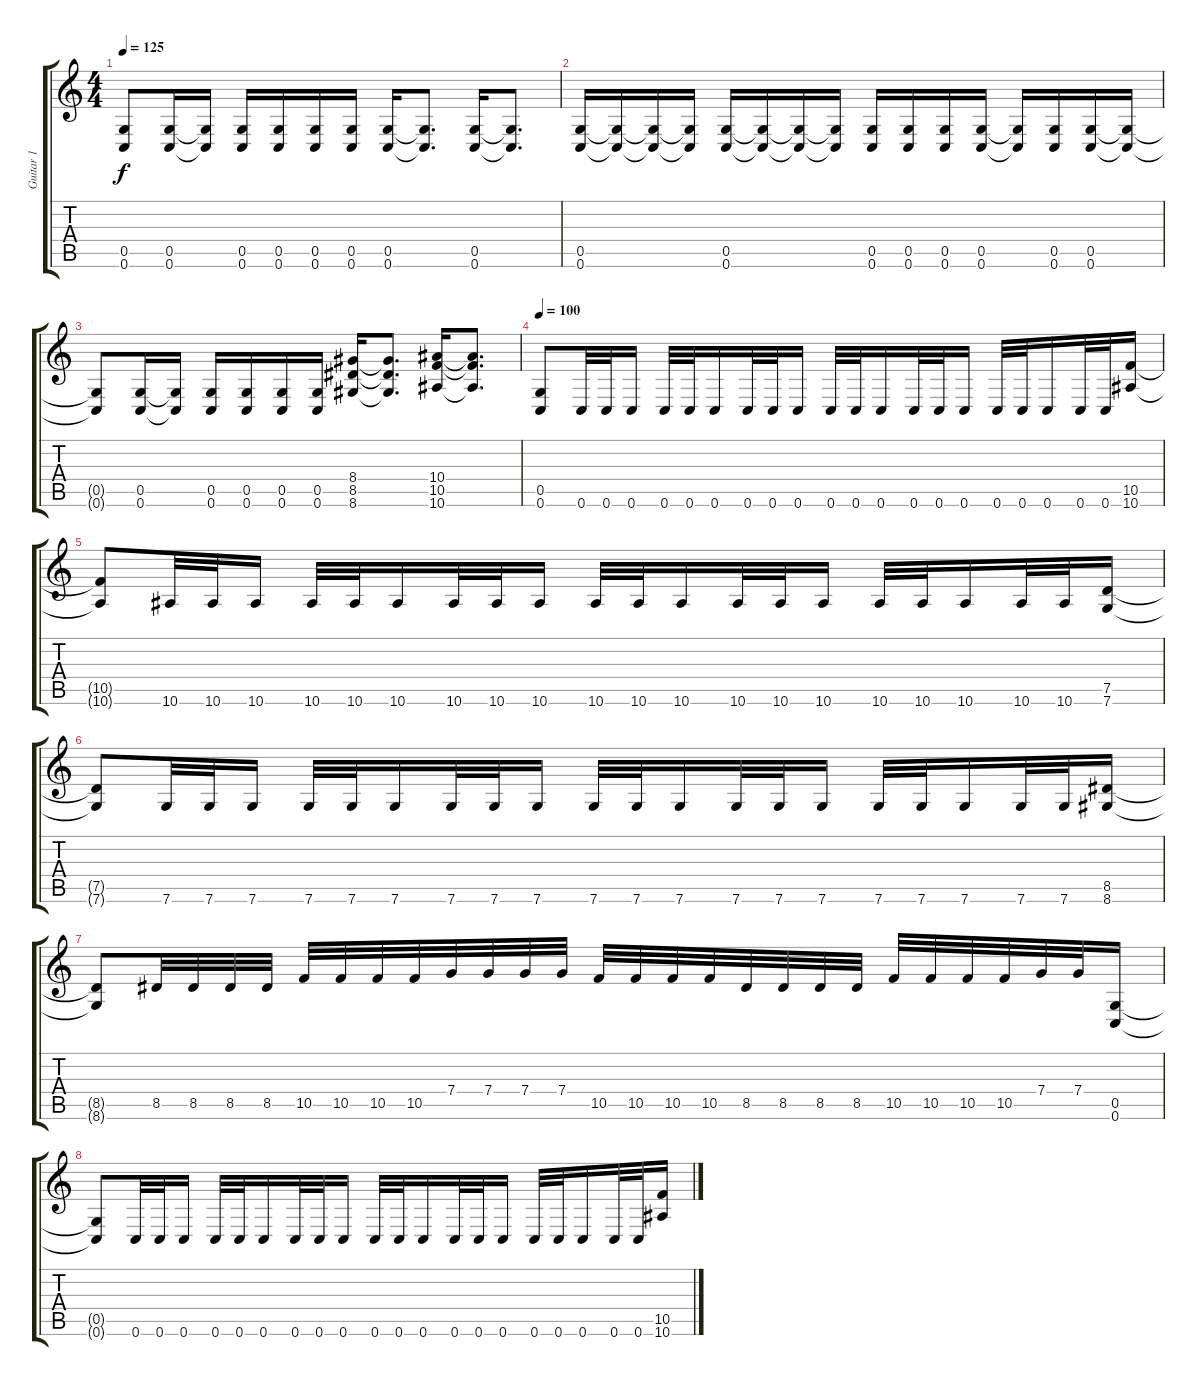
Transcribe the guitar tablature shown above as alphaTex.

\track ("Guitar 1" "Guitar 1") {instrument distortionguitar}
\staff {score tabs}
\tuning (D4 A3 F3 C3 G2 C2) {hide}
\ts (4 4)
\tempo 125
\clef g2
\ks c
(0.5{t} 0.6{t}).8{dy f} (0.5 0.6).16 (0.5{t} 0.6{t}).16 (0.5 0.6).16 (0.5 0.6).16 (0.5 0.6).16 (0.5 0.6).16 (0.5 0.6).16 (0.5{t} 0.6{t}).8{d} (0.5 0.6).16 (0.5{t} 0.6{t}).8{d} |
(0.5 0.6).16 (0.5{t} 0.6{t}).16 (0.5{t} 0.6{t}).16 (0.5{t} 0.6{t}).16 (0.5 0.6).16 (0.5{t} 0.6{t}).16 (0.5{t} 0.6{t}).16 (0.5{t} 0.6{t}).16 (0.5 0.6).16 (0.5 0.6).16 (0.5 0.6).16 (0.5 0.6).16 (0.5{t} 0.6{t}).16 (0.5 0.6).16 (0.5 0.6).16 (0.5{t} 0.6{t}).16 |
(0.5{t} 0.6{t}).8 (0.5 0.6).16 (0.5{t} 0.6{t}).16 (0.5 0.6).16 (0.5 0.6).16 (0.5 0.6).16 (0.5 0.6).16 (8.4 8.5 8.6).16 (8.4{t} 8.5{t} 8.6{t}).8{d} (10.4 10.5 10.6).16 (10.4{t} 10.5{t} 10.6{t}).8{d} |
\tempo 100
(0.5 0.6).8 0.6.32 0.6.32 0.6.16 0.6.32 0.6.32 0.6.16 0.6.32 0.6.32 0.6.16 0.6.32 0.6.32 0.6.16 0.6.32 0.6.32 0.6.16 0.6.32 0.6.32 0.6.16 0.6.32 0.6.32 (10.5 10.6).16 |
(10.5{t} 10.6{t}).8 10.6.32 10.6.32 10.6.16 10.6.32 10.6.32 10.6.16 10.6.32 10.6.32 10.6.16 10.6.32 10.6.32 10.6.16 10.6.32 10.6.32 10.6.16 10.6.32 10.6.32 10.6.16 10.6.32 10.6.32 (7.5 7.6).16 |
(7.5{t} 7.6{t}).8 7.6.32 7.6.32 7.6.16 7.6.32 7.6.32 7.6.16 7.6.32 7.6.32 7.6.16 7.6.32 7.6.32 7.6.16 7.6.32 7.6.32 7.6.16 7.6.32 7.6.32 7.6.16 7.6.32 7.6.32 (8.5 8.6).16 |
(8.5{t} 8.6{t}).8 8.5.32 8.5.32 8.5.32 8.5.32 10.5.32 10.5.32 10.5.32 10.5.32 7.4.32 7.4.32 7.4.32 7.4.32 10.5.32 10.5.32 10.5.32 10.5.32 8.5.32 8.5.32 8.5.32 8.5.32 10.5.32 10.5.32 10.5.32 10.5.32 7.4.32 7.4.32 (0.5 0.6).16 |
(0.5{t} 0.6{t}).8 0.6.32 0.6.32 0.6.16 0.6.32 0.6.32 0.6.16 0.6.32 0.6.32 0.6.16 0.6.32 0.6.32 0.6.16 0.6.32 0.6.32 0.6.16 0.6.32 0.6.32 0.6.16 0.6.32 0.6.32 (10.5 10.6).16
